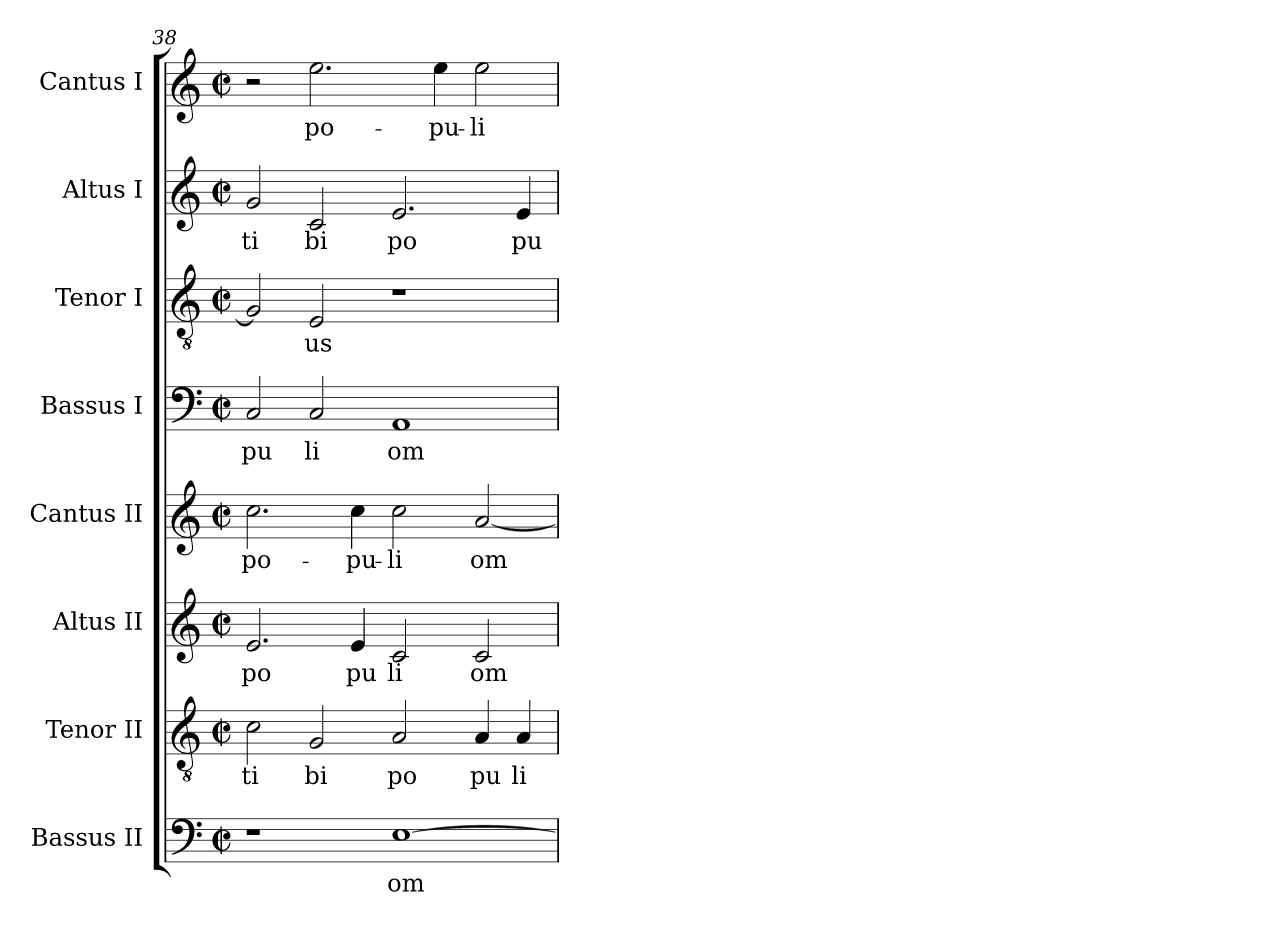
**kern	**text	**kern	**text	**kern	**text	**kern	**text	**kern	**text	**kern	**text	**kern	**text	**kern	**text
*part8	*part8	*part7	*part7	*part6	*part6	*part5	*part5	*part4	*part4	*part3	*part3	*part2	*part2	*part1	*part1
*staff8	*staff8	*staff7	*staff7	*staff6	*staff6	*staff5	*staff5	*staff4	*staff4	*staff3	*staff3	*staff2	*staff2	*staff1	*staff1
*I"Bassus II	*	*I"Tenor II	*	*I"Altus II	*	*I"Cantus II	*	*I"Bassus I	*	*I"Tenor I	*	*I"Altus I	*	*I"Cantus I	*
*clefF4	*	*clefGv2	*	*clefG2	*	*clefG2	*	*clefF4	*	*clefGv2	*	*clefG2	*	*clefG2	*
*M2/2	*	*M2/2	*	*M2/2	*	*M2/2	*	*M2/2	*	*M2/2	*	*M2/2	*	*M2/2	*
*met(c|)	*	*met(c|)	*	*met(c|)	*	*met(c|)	*	*met(c|)	*	*met(c|)	*	*met(c|)	*	*met(c|)	*
=38	=38	=38	=38	=38	=38	=38	=38	=38	=38	=38	=38	=38	=38	=38	=38
!	!	!	!LO:LY:b:cj	!	!LO:LY:b:cj	!	!LO:LY:b:cj	!	!LO:LY:b:cj	!	!	!	!LO:LY:b:cj	!	!
1r	.	2c\	ti	2.e/	po	2.cc\	po-	2C/	pu	2G/]	.	2g/	ti	2r	.
!	!	!	!LO:LY:b:cj	!	!	!	!	!	!LO:LY:b:cj	!	!LO:LY:b:cj	!	!LO:LY:b:cj	!	!LO:LY:b:cj
.	.	2G/	bi	.	.	.	.	2C/	li	2E/	us	2c/	bi	2.ee\	po-
!	!	!	!	!	!LO:LY:b:cj	!	!LO:LY:b:cj	!	!	!	!	!	!	!	!
.	.	.	.	4e/	pu	4cc\	-pu-	.	.	.	.	.	.	.	.
!	!LO:LY:b:cj	!	!LO:LY:b:cj	!	!LO:LY:b:cj	!	!LO:LY:b:cj	!	!LO:LY:b:cj	!	!	!	!LO:LY:b:cj	!	!
[>1E	om-	2A/	po	2c/	li	2cc\	-li	1AA	om	1r	.	2.e/	po	.	.
!	!	!	!	!	!	!	!	!	!	!	!	!	!	!	!LO:LY:b:cj
.	.	.	.	.	.	.	.	.	.	.	.	.	.	4ee\	-pu-
!	!	!	!LO:LY:b:cj	!	!LO:LY:b:cj	!	!LO:LY:b	!	!	!	!	!	!	!	!LO:LY:b:cj
.	.	4A/	pu	2c/	om	[<2a/	om-	.	.	.	.	.	.	2ee\	-li
!	!	!	!LO:LY:b:cj	!	!	!	!	!	!	!	!	!	!LO:LY:b:cj	!	!
.	.	4A/	li	.	.	.	.	.	.	.	.	4e/	pu	.	.
=	=	=	=	=	=	=	=	=	=	=	=	=	=	=	=
*-	*-	*-	*-	*-	*-	*-	*-	*-	*-	*-	*-	*-	*-	*-	*-
